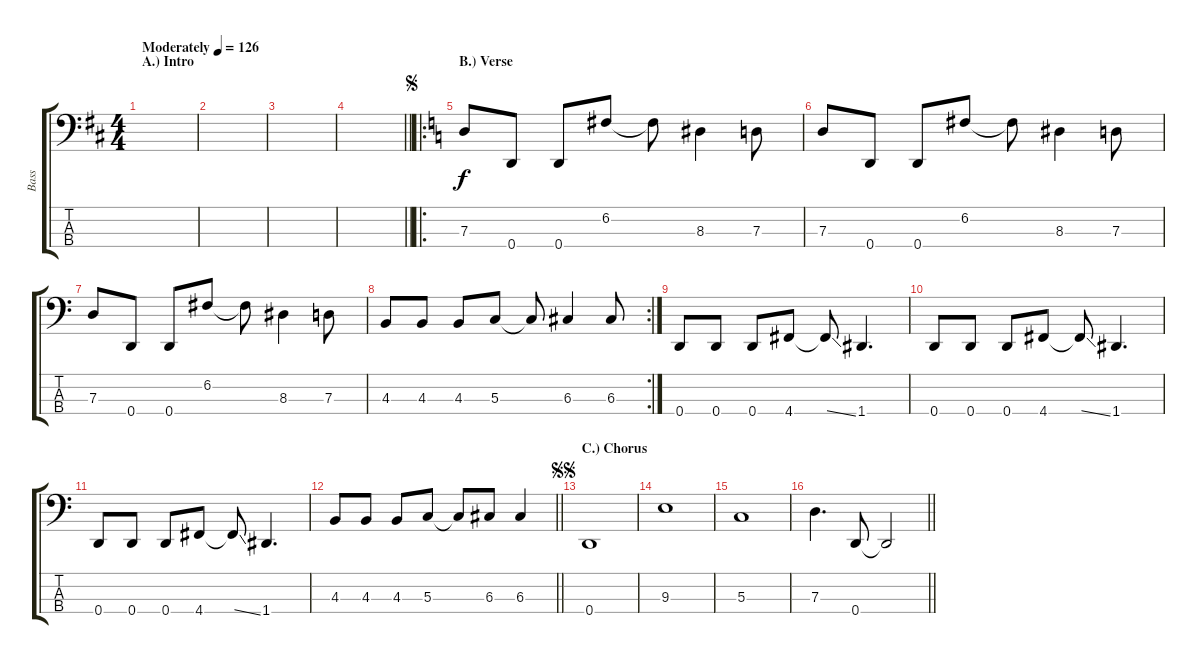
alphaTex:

\track ("Bass" "Bass") {instrument electricbasspick}
\staff {score tabs}
\tuning (F2 C2 G1 D1) {hide}
\ts (4 4)
\section ("" "A.) Intro  ")
\tempo (126 "Moderately")
\clef f4
\ks d
|
|
|
\barLineRight lightlight
|
\ro
\section ("" "B.) Verse")
\jump segno
\ks c
7.3.8 0.4.8 0.4.8 6.2.8 6.2{t}.8 8.3.4 7.3.8 |
7.3.8 0.4.8 0.4.8 6.2.8 6.2{t}.8 8.3.4 7.3.8 |
7.3.8 0.4.8 0.4.8 6.2.8 6.2{t}.8 8.3.4 7.3.8 |
\rc 2
4.3.8 4.3.8 4.3.8 5.3.8 5.3{t}.8 6.3.4 6.3.8 |
0.4.8 0.4.8 0.4.8 4.4.8 4.4{ss t}.8 1.4.4{d} |
0.4.8 0.4.8 0.4.8 4.4.8 4.4{ss t}.8 1.4.4{d} |
0.4.8 0.4.8 0.4.8 4.4.8 4.4{ss t}.8 1.4.4{d} |
\barLineRight lightlight
4.3.8 4.3.8 4.3.8 5.3.8 5.3{t}.8 6.3.8 6.3.4 |
\section ("" "C.) Chorus")
\jump segnosegno
0.4.1 |
9.3.1 |
5.3.1 |
\barLineRight lightlight
7.3.4{d} 0.4.8 0.4{t}.2
